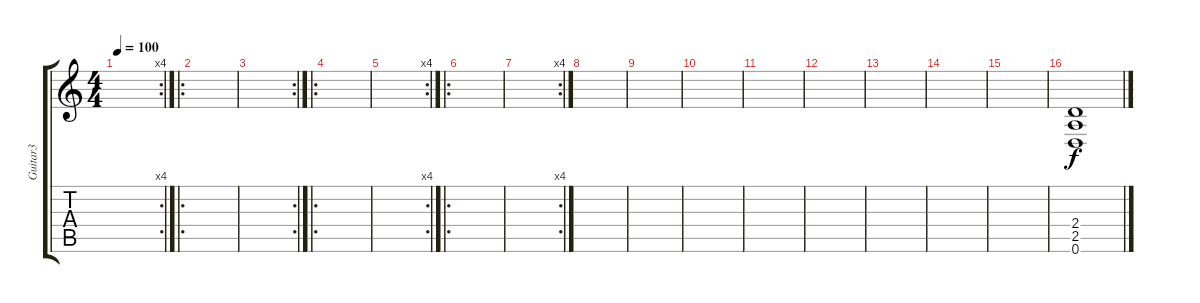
\track ("Guitar3" "Guitar3") {instrument distortionguitar}
\staff {score tabs}
\tuning (D4 A3 F3 C3 G2 D2) {hide}
\rc 4
\ts (4 4)
\tempo 100
\clef g2
\ks c
|
\ro
|
\rc 2
|
\ro
|
\rc 4
|
\ro
|
\rc 4
|
|
|
|
|
|
|
|
|
(2.4 2.5 0.6).1
